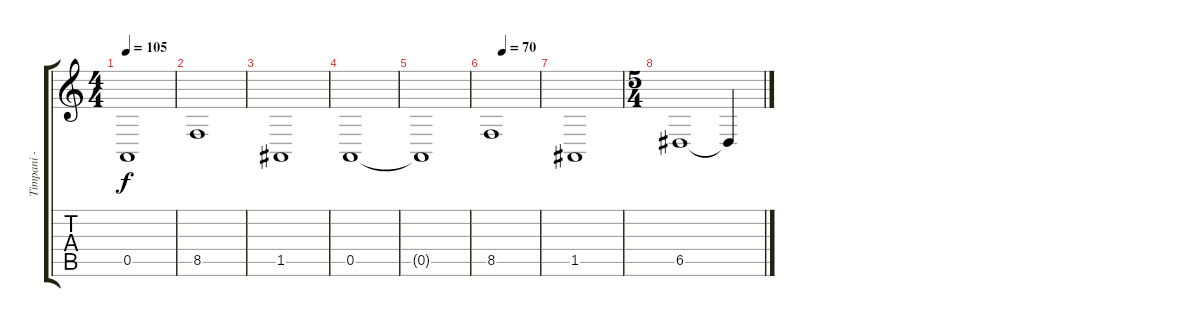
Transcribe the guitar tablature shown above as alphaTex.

\track ("Timpani - effects" "Timpani - ") {instrument timpani}
\staff {score tabs}
\tuning (E4 B3 G3 D3 A2 E2) {hide}
\ts (4 4)
\tempo 105
\clef g2
\ks c
0.5{t}.1{dy f} |
8.5.1 |
1.5.1 |
0.5.1 |
0.5{t}.1 |
\tempo (70 0.25)
8.5.1 |
1.5.1 |
\ts (5 4)
6.5.1 6.5{t}.4
